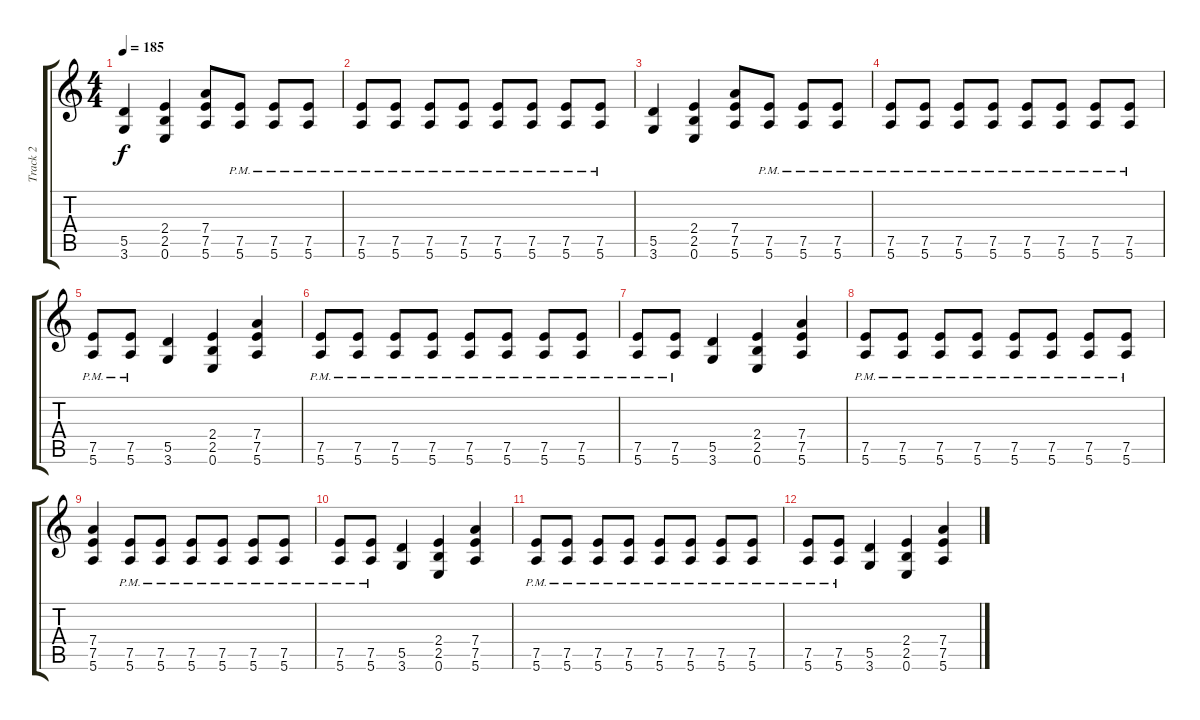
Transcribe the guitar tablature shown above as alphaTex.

\track ("Track 2" "Track 2") {instrument distortionguitar}
\staff {score tabs}
\tuning (E4 B3 G3 D3 A2 E2) {hide}
\ts (4 4)
\tempo 185
\clef g2
\ks c
(5.5 3.6).4{dy f} (2.4 2.5 0.6).4 (7.4 7.5 5.6).8 (7.5{pm} 5.6{pm}).8 (7.5{pm} 5.6{pm}).8 (7.5{pm} 5.6{pm}).8 |
(7.5{pm} 5.6{pm}).8 (7.5{pm} 5.6{pm}).8 (7.5{pm} 5.6{pm}).8 (7.5{pm} 5.6{pm}).8 (7.5{pm} 5.6{pm}).8 (7.5{pm} 5.6{pm}).8 (7.5{pm} 5.6{pm}).8 (7.5{pm} 5.6{pm}).8 |
(5.5 3.6).4 (2.4 2.5 0.6).4 (7.4 7.5 5.6).8 (7.5{pm} 5.6{pm}).8 (7.5{pm} 5.6{pm}).8 (7.5{pm} 5.6{pm}).8 |
(7.5{pm} 5.6{pm}).8 (7.5{pm} 5.6{pm}).8 (7.5{pm} 5.6{pm}).8 (7.5{pm} 5.6{pm}).8 (7.5{pm} 5.6{pm}).8 (7.5{pm} 5.6{pm}).8 (7.5{pm} 5.6{pm}).8 (7.5{pm} 5.6{pm}).8 |
(7.5{pm} 5.6{pm}).8 (7.5{pm} 5.6{pm}).8 (5.5 3.6).4 (2.4 2.5 0.6).4 (7.4 7.5 5.6).4 |
(7.5{pm} 5.6{pm}).8 (7.5{pm} 5.6{pm}).8 (7.5{pm} 5.6{pm}).8 (7.5{pm} 5.6{pm}).8 (7.5{pm} 5.6{pm}).8 (7.5{pm} 5.6{pm}).8 (7.5{pm} 5.6{pm}).8 (7.5{pm} 5.6{pm}).8 |
(7.5{pm} 5.6{pm}).8 (7.5{pm} 5.6{pm}).8 (5.5 3.6).4 (2.4 2.5 0.6).4 (7.4 7.5 5.6).4 |
(7.5{pm} 5.6{pm}).8 (7.5{pm} 5.6{pm}).8 (7.5{pm} 5.6{pm}).8 (7.5{pm} 5.6{pm}).8 (7.5{pm} 5.6{pm}).8 (7.5{pm} 5.6{pm}).8 (7.5{pm} 5.6{pm}).8 (7.5{pm} 5.6{pm}).8 |
(7.4 7.5 5.6).4 (7.5{pm} 5.6{pm}).8 (7.5{pm} 5.6{pm}).8 (7.5{pm} 5.6{pm}).8 (7.5{pm} 5.6{pm}).8 (7.5{pm} 5.6{pm}).8 (7.5{pm} 5.6{pm}).8 |
(7.5{pm} 5.6{pm}).8 (7.5{pm} 5.6{pm}).8 (5.5 3.6).4 (2.4 2.5 0.6).4 (7.4 7.5 5.6).4 |
(7.5{pm} 5.6{pm}).8 (7.5{pm} 5.6{pm}).8 (7.5{pm} 5.6{pm}).8 (7.5{pm} 5.6{pm}).8 (7.5{pm} 5.6{pm}).8 (7.5{pm} 5.6{pm}).8 (7.5{pm} 5.6{pm}).8 (7.5{pm} 5.6{pm}).8 |
(7.5{pm} 5.6{pm}).8 (7.5{pm} 5.6{pm}).8 (5.5 3.6).4 (2.4 2.5 0.6).4 (7.4 7.5 5.6).4
